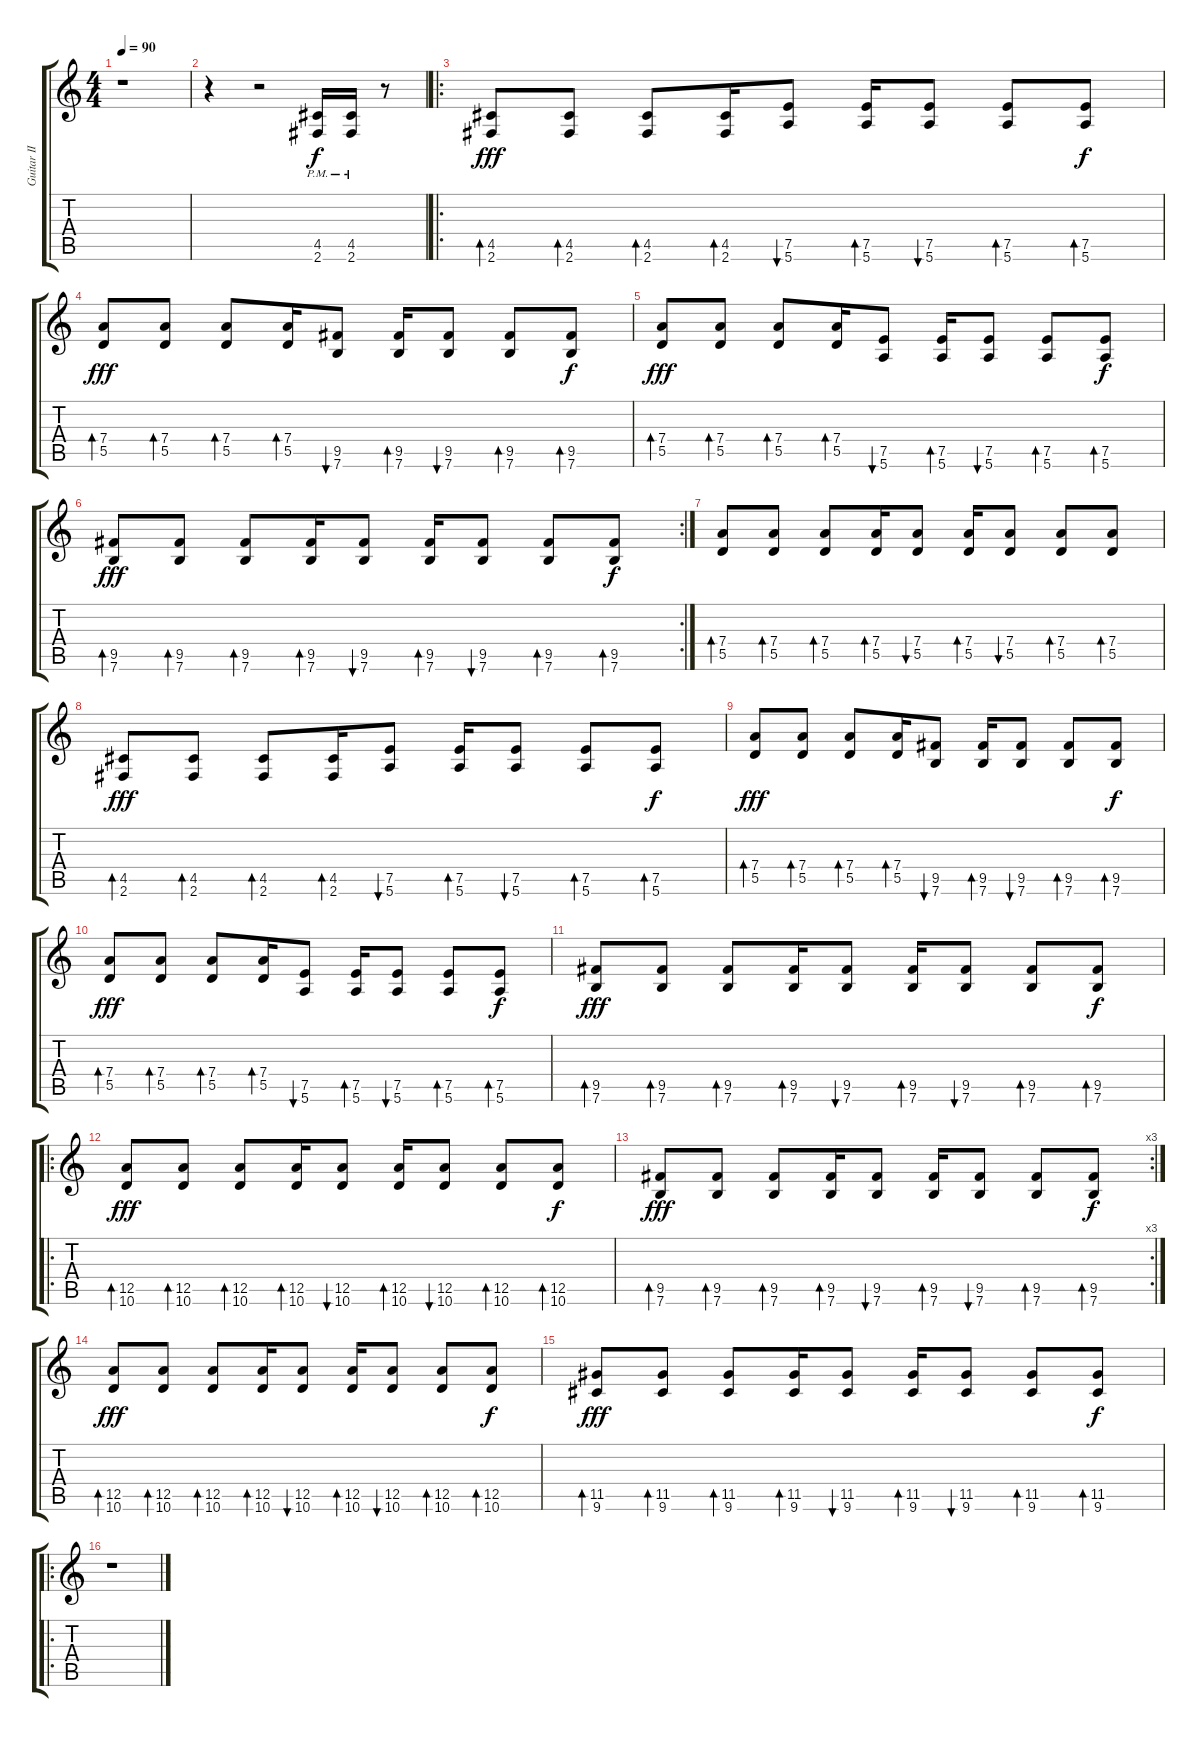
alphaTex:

\track ("Guitar II (Jayson Fernandez)" "Guitar II ") {instrument distortionguitar}
\staff {score tabs}
\tuning (E4 B3 G3 D3 A2 E2) {hide}
\ts (4 4)
\tempo 90
\clef g2
\ks c
r.1{dy f} |
r.4 r.2 (4.5{pm} 2.6{pm}).16 (4.5{pm} 2.6{pm}).16 r.8 |
\ro
(4.5 2.6).8{bd 60 dy fff} (4.5 2.6).8{bd 60} (4.5 2.6).8{bd 60} (4.5 2.6).16{bd 60} (7.5 5.6).8{bu 60} (7.5 5.6).16{bd 60} (7.5 5.6).8{bu 60} (7.5 5.6).8{bd 60} (7.5 5.6).8{bd 60 dy f} |
(7.4 5.5).8{bd 60 dy fff} (7.4 5.5).8{bd 60} (7.4 5.5).8{bd 60} (7.4 5.5).16{bd 60} (9.5 7.6).8{bu 60} (9.5 7.6).16{bd 60} (9.5 7.6).8{bu 60} (9.5 7.6).8{bd 60} (9.5 7.6).8{bd 60 dy f} |
(7.4 5.5).8{bd 60 dy fff} (7.4 5.5).8{bd 60} (7.4 5.5).8{bd 60} (7.4 5.5).16{bd 60} (7.5 5.6).8{bu 60} (7.5 5.6).16{bd 60} (7.5 5.6).8{bu 60} (7.5 5.6).8{bd 60} (7.5 5.6).8{bd 60 dy f} |
\rc 2
(9.5 7.6).8{bd 60 dy fff} (9.5 7.6).8{bd 60} (9.5 7.6).8{bd 60} (9.5 7.6).16{bd 60} (9.5 7.6).8{bu 60} (9.5 7.6).16{bd 60} (9.5 7.6).8{bu 60} (9.5 7.6).8{bd 60} (9.5 7.6).8{bd 60 dy f} |
(7.4 5.5).8{bd 60} (7.4 5.5).8{bd 60} (7.4 5.5).8{bd 60} (7.4 5.5).16{bd 60} (7.4 5.5).8{bu 60} (7.4 5.5).16{bd 60} (7.4 5.5).8{bu 60} (7.4 5.5).8{bd 60} (7.4 5.5).8{bd 60} |
(4.5 2.6).8{bd 60 dy fff} (4.5 2.6).8{bd 60} (4.5 2.6).8{bd 60} (4.5 2.6).16{bd 60} (7.5 5.6).8{bu 60} (7.5 5.6).16{bd 60} (7.5 5.6).8{bu 60} (7.5 5.6).8{bd 60} (7.5 5.6).8{bd 60 dy f} |
(7.4 5.5).8{bd 60 dy fff} (7.4 5.5).8{bd 60} (7.4 5.5).8{bd 60} (7.4 5.5).16{bd 60} (9.5 7.6).8{bu 60} (9.5 7.6).16{bd 60} (9.5 7.6).8{bu 60} (9.5 7.6).8{bd 60} (9.5 7.6).8{bd 60 dy f} |
(7.4 5.5).8{bd 60 dy fff} (7.4 5.5).8{bd 60} (7.4 5.5).8{bd 60} (7.4 5.5).16{bd 60} (7.5 5.6).8{bu 60} (7.5 5.6).16{bd 60} (7.5 5.6).8{bu 60} (7.5 5.6).8{bd 60} (7.5 5.6).8{bd 60 dy f} |
(9.5 7.6).8{bd 60 dy fff} (9.5 7.6).8{bd 60} (9.5 7.6).8{bd 60} (9.5 7.6).16{bd 60} (9.5 7.6).8{bu 60} (9.5 7.6).16{bd 60} (9.5 7.6).8{bu 60} (9.5 7.6).8{bd 60} (9.5 7.6).8{bd 60 dy f} |
\ro
(12.5 10.6).8{bd 60 dy fff} (12.5 10.6).8{bd 60} (12.5 10.6).8{bd 60} (12.5 10.6).16{bd 60} (12.5 10.6).8{bu 60} (12.5 10.6).16{bd 60} (12.5 10.6).8{bu 60} (12.5 10.6).8{bd 60} (12.5 10.6).8{bd 60 dy f} |
\rc 3
(9.5 7.6).8{bd 60 dy fff} (9.5 7.6).8{bd 60} (9.5 7.6).8{bd 60} (9.5 7.6).16{bd 60} (9.5 7.6).8{bu 60} (9.5 7.6).16{bd 60} (9.5 7.6).8{bu 60} (9.5 7.6).8{bd 60} (9.5 7.6).8{bd 60 dy f} |
(12.5 10.6).8{bd 60 dy fff} (12.5 10.6).8{bd 60} (12.5 10.6).8{bd 60} (12.5 10.6).16{bd 60} (12.5 10.6).8{bu 60} (12.5 10.6).16{bd 60} (12.5 10.6).8{bu 60} (12.5 10.6).8{bd 60} (12.5 10.6).8{bd 60 dy f} |
(11.5 9.6).8{bd 60 dy fff} (11.5 9.6).8{bd 60} (11.5 9.6).8{bd 60} (11.5 9.6).16{bd 60} (11.5 9.6).8{bu 60} (11.5 9.6).16{bd 60} (11.5 9.6).8{bu 60} (11.5 9.6).8{bd 60} (11.5 9.6).8{bd 60 dy f} |
\ro
r.1
